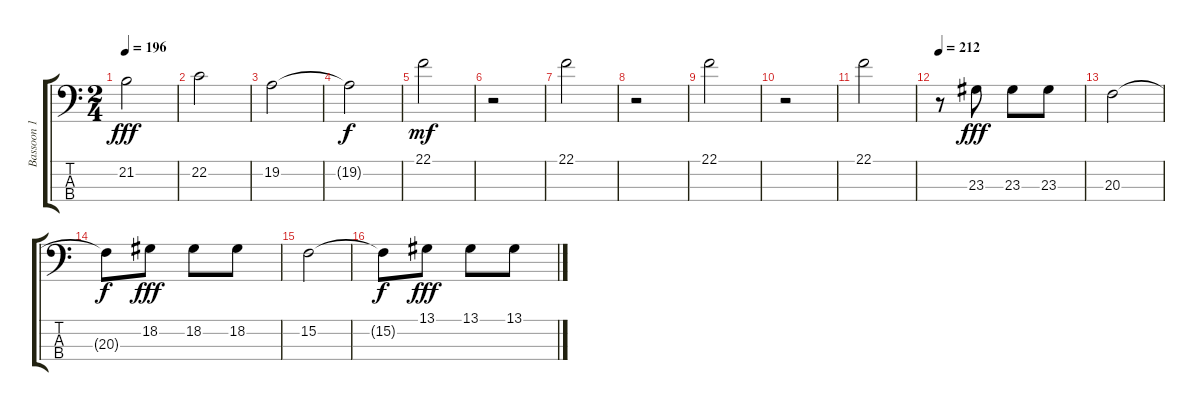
\track ("Bassoon 1" "Bassoon 1") {instrument bassoon}
\staff {score tabs}
\tuning (G2 D2 A1 E1) {hide}
\ts (2 4)
\tempo 196
\clef f4
\ks c
21.2.2{dy fff} |
22.2.2 |
19.2.2 |
19.2{t}.2{dy f} |
22.1.2{dy mf} |
r.2 |
22.1.2 |
r.2 |
22.1.2 |
r.2 |
22.1.2 |
\tempo 212
r.8 23.3.8{dy fff} 23.3.8 23.3.8 |
20.3.2 |
20.3{t}.8{dy f} 18.2.8{dy fff} 18.2.8 18.2.8 |
15.2.2 |
15.2{t}.8{dy f} 13.1.8{dy fff} 13.1.8 13.1.8
